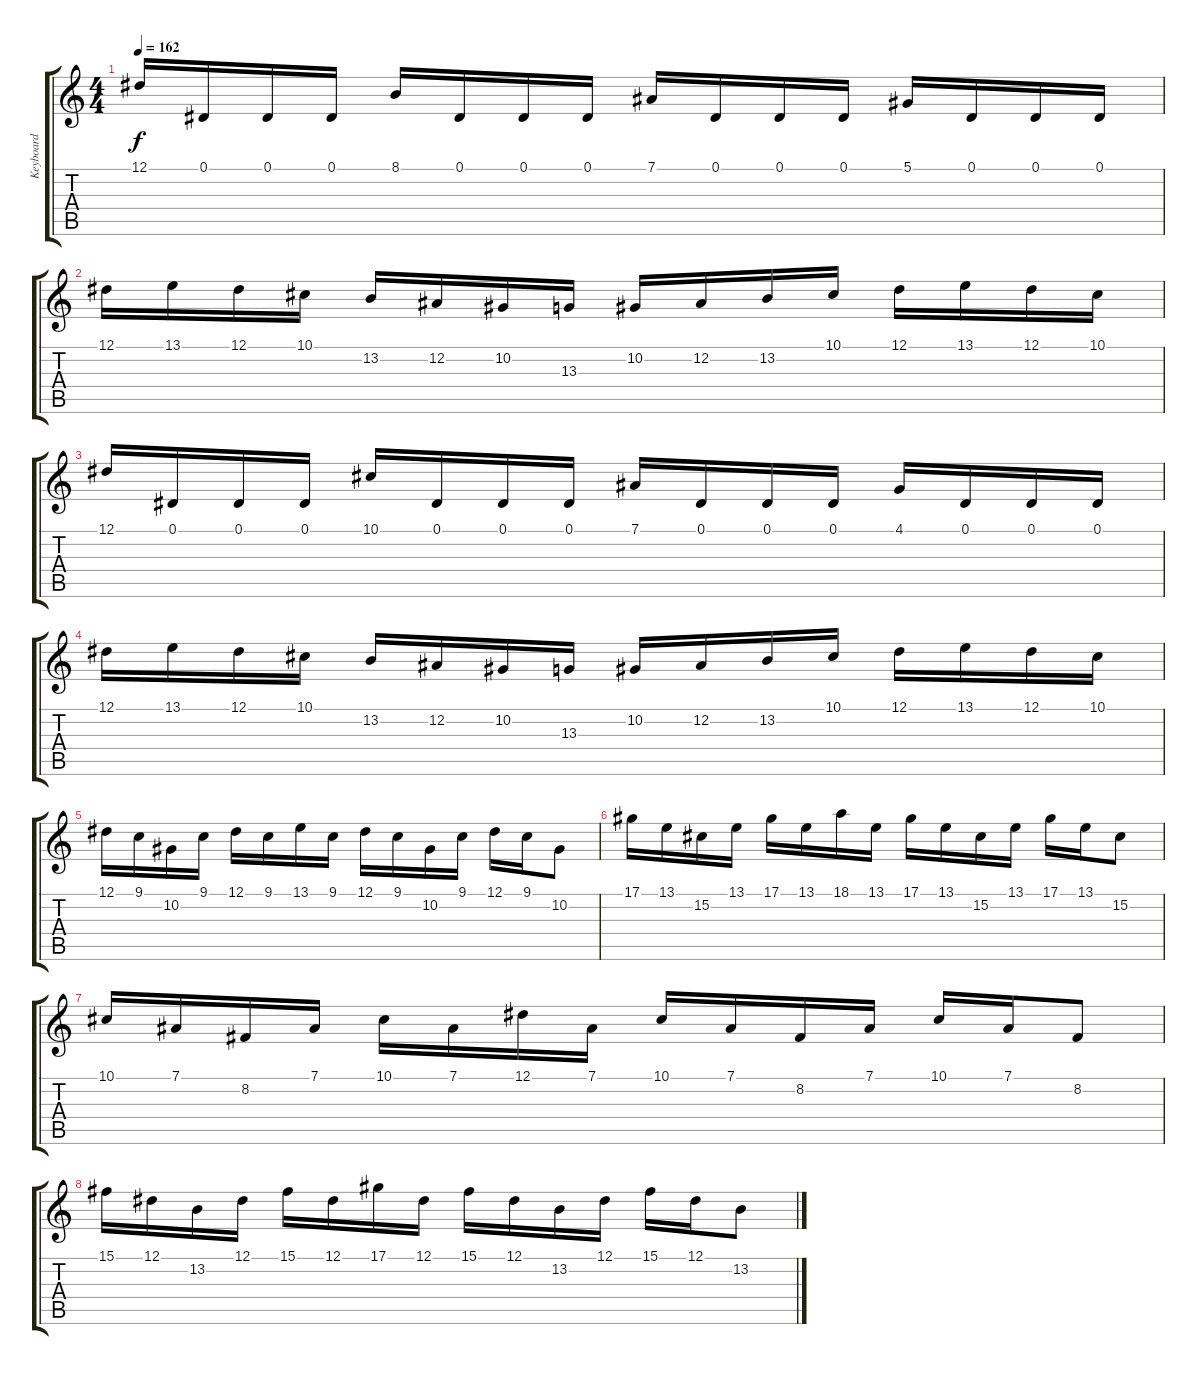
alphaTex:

\track ("Keyboard" "Keyboard") {instrument harpsichord}
\staff {score tabs}
\tuning (Eb4 Bb3 Gb3 Db3 Ab2 Eb2) {hide}
\ts (4 4)
\tempo 162
\clef g2
\ks c
12.1.16{dy f} 0.1.16 0.1.16 0.1.16 8.1.16 0.1.16 0.1.16 0.1.16 7.1.16 0.1.16 0.1.16 0.1.16 5.1.16 0.1.16 0.1.16 0.1.16 |
12.1.16 13.1.16 12.1.16 10.1.16 13.2.16 12.2.16 10.2.16 13.3.16 10.2.16 12.2.16 13.2.16 10.1.16 12.1.16 13.1.16 12.1.16 10.1.16 |
12.1.16 0.1.16 0.1.16 0.1.16 10.1.16 0.1.16 0.1.16 0.1.16 7.1.16 0.1.16 0.1.16 0.1.16 4.1.16 0.1.16 0.1.16 0.1.16 |
12.1.16 13.1.16 12.1.16 10.1.16 13.2.16 12.2.16 10.2.16 13.3.16 10.2.16 12.2.16 13.2.16 10.1.16 12.1.16 13.1.16 12.1.16 10.1.16 |
12.1.16 9.1.16 10.2.16 9.1.16 12.1.16 9.1.16 13.1.16 9.1.16 12.1.16 9.1.16 10.2.16 9.1.16 12.1.16 9.1.16 10.2.8 |
17.1.16 13.1.16 15.2.16 13.1.16 17.1.16 13.1.16 18.1.16 13.1.16 17.1.16 13.1.16 15.2.16 13.1.16 17.1.16 13.1.16 15.2.8 |
10.1.16 7.1.16 8.2.16 7.1.16 10.1.16 7.1.16 12.1.16 7.1.16 10.1.16 7.1.16 8.2.16 7.1.16 10.1.16 7.1.16 8.2.8 |
15.1.16 12.1.16 13.2.16 12.1.16 15.1.16 12.1.16 17.1.16 12.1.16 15.1.16 12.1.16 13.2.16 12.1.16 15.1.16 12.1.16 13.2.8
